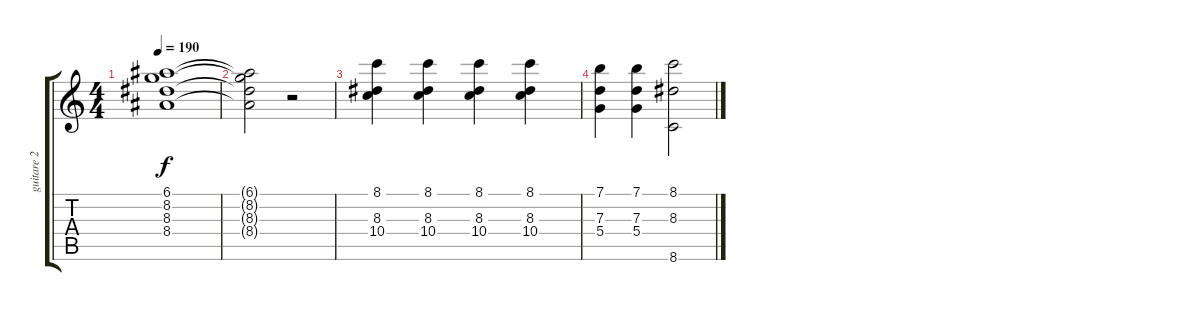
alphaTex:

\track ("guitare 2" "guitare 2") {instrument acousticguitarsteel}
\staff {score tabs}
\tuning (E4 B3 G3 D3 A2 E2) {hide}
\ts (4 4)
\tempo 190
\clef g2
\ks c
(6.1{t} 8.2{t} 8.3{t} 8.4{t}).1{dy f} |
(6.1{t} 8.2{t} 8.3{t} 8.4{t}).2 r.2 |
(8.1 8.3 10.4).4 (8.1 8.3 10.4).4 (8.1 8.3 10.4).4 (8.1 8.3 10.4).4 |
(7.1 7.3 5.4).4 (7.1 7.3 5.4).4 (8.1 8.3 8.6).2
